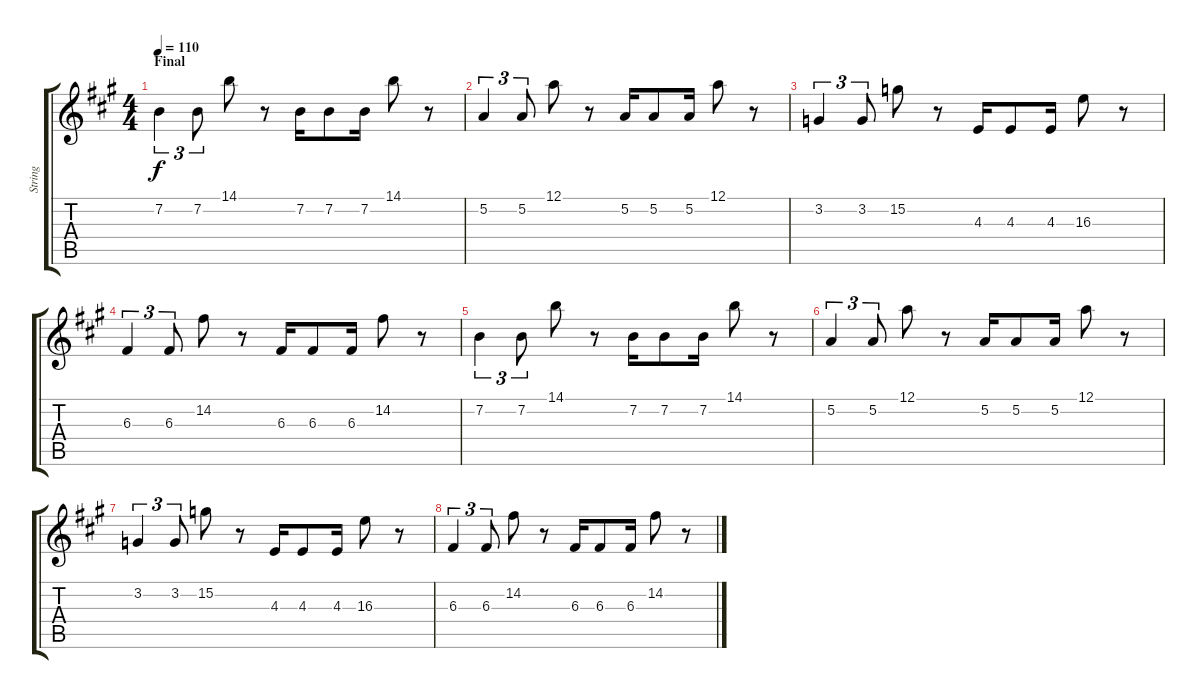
\track ("String" "String") {instrument stringensemble1}
\staff {score tabs}
\tuning (A4 E4 C4 G3 D3 G2) {hide}
\ts (4 4)
\section ("" "Final")
\tempo 110
\clef g2
\ks a
7.2.4{tu (3 2) dy f} 7.2.8{tu (3 2)} 14.1.8 r.8 7.2.16 7.2.8 7.2.16 14.1.8 r.8 |
5.2.4{tu (3 2)} 5.2.8{tu (3 2)} 12.1.8 r.8 5.2.16 5.2.8 5.2.16 12.1.8 r.8 |
3.2.4{tu (3 2)} 3.2.8{tu (3 2)} 15.2.8 r.8 4.3.16 4.3.8 4.3.16 16.3.8 r.8 |
6.3.4{tu (3 2)} 6.3.8{tu (3 2)} 14.2.8 r.8 6.3.16 6.3.8 6.3.16 14.2.8 r.8 |
7.2.4{tu (3 2)} 7.2.8{tu (3 2)} 14.1.8 r.8 7.2.16 7.2.8 7.2.16 14.1.8 r.8 |
5.2.4{tu (3 2)} 5.2.8{tu (3 2)} 12.1.8 r.8 5.2.16 5.2.8 5.2.16 12.1.8 r.8 |
3.2.4{tu (3 2)} 3.2.8{tu (3 2)} 15.2.8 r.8 4.3.16 4.3.8 4.3.16 16.3.8 r.8 |
6.3.4{tu (3 2)} 6.3.8{tu (3 2)} 14.2.8 r.8 6.3.16 6.3.8 6.3.16 14.2.8 r.8
